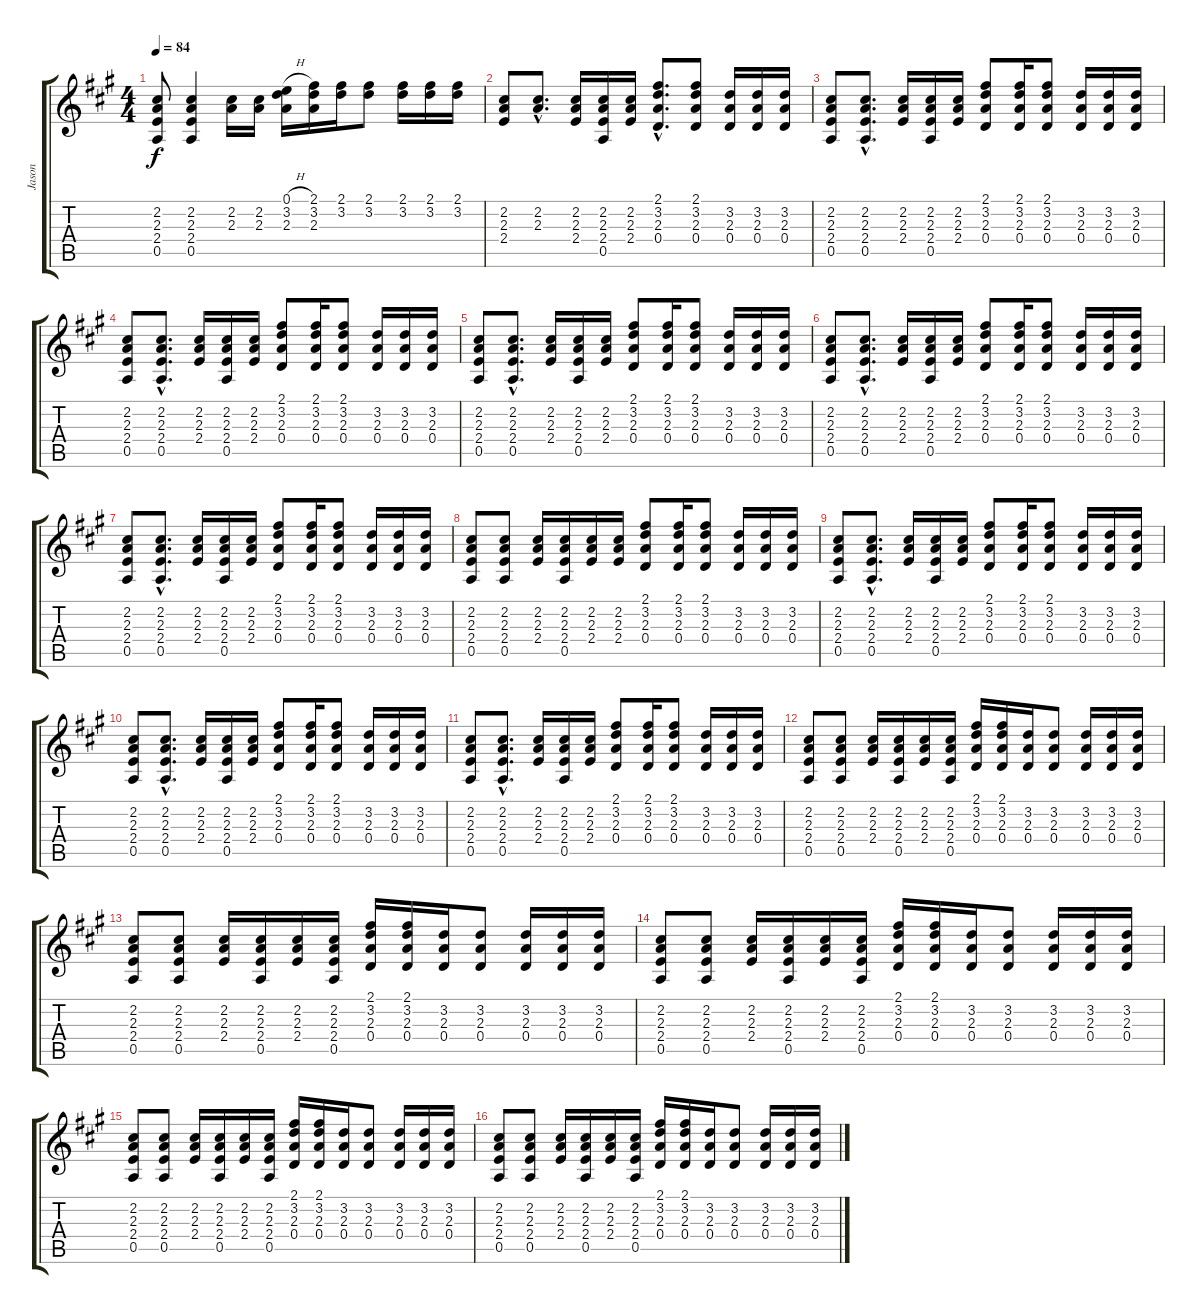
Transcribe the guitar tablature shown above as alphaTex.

\track ("Jason" "Jason") {instrument overdrivenguitar}
\staff {score tabs}
\tuning (E4 B3 G3 D3 A2 E2) {hide}
\ts (4 4)
\tempo 84
\clef g2
\ks a
(2.2 2.3 2.4 0.5).8{dy f volume 16} (2.2 2.3 2.4 0.5).4 (2.2 2.3).16 (2.2 2.3).16 (0.1{h} 3.2 2.3).16 (2.1 3.2 2.3).16 (2.1 3.2).16 (2.1 3.2).8 (2.1 3.2).16 (2.1 3.2).16 (2.1 3.2).16 |
(2.2 2.3 2.4).8 (2.2{hac} 2.3{hac}).8{d} (2.2 2.3 2.4).16 (2.2 2.3 2.4 0.5).16 (2.2 2.3 2.4).16 (2.1{hac} 3.2{hac} 2.3{hac} 0.4{hac}).8{d} (2.1 3.2 2.3 0.4).8 (3.2 2.3 0.4).16 (3.2 2.3 0.4).16 (3.2 2.3 0.4).16 |
(2.2 2.3 2.4 0.5).8 (2.2{hac} 2.3{hac} 2.4{hac} 0.5{hac}).8{d} (2.2 2.3 2.4).16 (2.2 2.3 2.4 0.5).16 (2.2 2.3 2.4).16 (2.1 3.2 2.3 0.4).8 (2.1 3.2 2.3 0.4).16 (2.1 3.2 2.3 0.4).8 (3.2 2.3 0.4).16 (3.2 2.3 0.4).16 (3.2 2.3 0.4).16 |
(2.2 2.3 2.4 0.5).8 (2.2{hac} 2.3{hac} 2.4{hac} 0.5{hac}).8{d} (2.2 2.3 2.4).16 (2.2 2.3 2.4 0.5).16 (2.2 2.3 2.4).16 (2.1 3.2 2.3 0.4).8 (2.1 3.2 2.3 0.4).16 (2.1 3.2 2.3 0.4).8 (3.2 2.3 0.4).16 (3.2 2.3 0.4).16 (3.2 2.3 0.4).16 |
(2.2 2.3 2.4 0.5).8 (2.2{hac} 2.3{hac} 2.4{hac} 0.5{hac}).8{d} (2.2 2.3 2.4).16 (2.2 2.3 2.4 0.5).16 (2.2 2.3 2.4).16 (2.1 3.2 2.3 0.4).8 (2.1 3.2 2.3 0.4).16 (2.1 3.2 2.3 0.4).8 (3.2 2.3 0.4).16 (3.2 2.3 0.4).16 (3.2 2.3 0.4).16 |
(2.2 2.3 2.4 0.5).8 (2.2{hac} 2.3{hac} 2.4{hac} 0.5{hac}).8{d} (2.2 2.3 2.4).16 (2.2 2.3 2.4 0.5).16 (2.2 2.3 2.4).16 (2.1 3.2 2.3 0.4).8 (2.1 3.2 2.3 0.4).16 (2.1 3.2 2.3 0.4).8 (3.2 2.3 0.4).16 (3.2 2.3 0.4).16 (3.2 2.3 0.4).16 |
(2.2 2.3 2.4 0.5).8 (2.2{hac} 2.3{hac} 2.4{hac} 0.5{hac}).8{d} (2.2 2.3 2.4).16 (2.2 2.3 2.4 0.5).16 (2.2 2.3 2.4).16 (2.1 3.2 2.3 0.4).8 (2.1 3.2 2.3 0.4).16 (2.1 3.2 2.3 0.4).8 (3.2 2.3 0.4).16 (3.2 2.3 0.4).16 (3.2 2.3 0.4).16 |
(2.2 2.3 2.4 0.5).8 (2.2 2.3 2.4 0.5).8 (2.2 2.3 2.4).16 (2.2 2.3 2.4 0.5).16 (2.2 2.3 2.4).16 (2.2 2.3 2.4).16 (2.1 3.2 2.3 0.4).8 (2.1 3.2 2.3 0.4).16 (2.1 3.2 2.3 0.4).8 (3.2 2.3 0.4).16 (3.2 2.3 0.4).16 (3.2 2.3 0.4).16 |
(2.2 2.3 2.4 0.5).8 (2.2{hac} 2.3{hac} 2.4{hac} 0.5{hac}).8{d} (2.2 2.3 2.4).16 (2.2 2.3 2.4 0.5).16 (2.2 2.3 2.4).16 (2.1 3.2 2.3 0.4).8 (2.1 3.2 2.3 0.4).16 (2.1 3.2 2.3 0.4).8 (3.2 2.3 0.4).16 (3.2 2.3 0.4).16 (3.2 2.3 0.4).16 |
(2.2 2.3 2.4 0.5).8 (2.2{hac} 2.3{hac} 2.4{hac} 0.5{hac}).8{d} (2.2 2.3 2.4).16 (2.2 2.3 2.4 0.5).16 (2.2 2.3 2.4).16 (2.1 3.2 2.3 0.4).8 (2.1 3.2 2.3 0.4).16 (2.1 3.2 2.3 0.4).8 (3.2 2.3 0.4).16 (3.2 2.3 0.4).16 (3.2 2.3 0.4).16 |
(2.2 2.3 2.4 0.5).8 (2.2{hac} 2.3{hac} 2.4{hac} 0.5{hac}).8{d} (2.2 2.3 2.4).16 (2.2 2.3 2.4 0.5).16 (2.2 2.3 2.4).16 (2.1 3.2 2.3 0.4).8 (2.1 3.2 2.3 0.4).16 (2.1 3.2 2.3 0.4).8 (3.2 2.3 0.4).16 (3.2 2.3 0.4).16 (3.2 2.3 0.4).16 |
(2.2 2.3 2.4 0.5).8 (2.2 2.3 2.4 0.5).8 (2.2 2.3 2.4).16 (2.2 2.3 2.4 0.5).16 (2.2 2.3 2.4).16 (2.2 2.3 2.4 0.5).16 (2.1 3.2 2.3 0.4).16 (2.1 3.2 2.3 0.4).16 (3.2 2.3 0.4).16 (3.2 2.3 0.4).8 (3.2 2.3 0.4).16 (3.2 2.3 0.4).16 (3.2 2.3 0.4).16 |
(2.2 2.3 2.4 0.5).8 (2.2 2.3 2.4 0.5).8 (2.2 2.3 2.4).16 (2.2 2.3 2.4 0.5).16 (2.2 2.3 2.4).16 (2.2 2.3 2.4 0.5).16 (2.1 3.2 2.3 0.4).16 (2.1 3.2 2.3 0.4).16 (3.2 2.3 0.4).16 (3.2 2.3 0.4).8 (3.2 2.3 0.4).16 (3.2 2.3 0.4).16 (3.2 2.3 0.4).16 |
(2.2 2.3 2.4 0.5).8 (2.2 2.3 2.4 0.5).8 (2.2 2.3 2.4).16 (2.2 2.3 2.4 0.5).16 (2.2 2.3 2.4).16 (2.2 2.3 2.4 0.5).16 (2.1 3.2 2.3 0.4).16 (2.1 3.2 2.3 0.4).16 (3.2 2.3 0.4).16 (3.2 2.3 0.4).8 (3.2 2.3 0.4).16 (3.2 2.3 0.4).16 (3.2 2.3 0.4).16 |
(2.2 2.3 2.4 0.5).8 (2.2 2.3 2.4 0.5).8 (2.2 2.3 2.4).16 (2.2 2.3 2.4 0.5).16 (2.2 2.3 2.4).16 (2.2 2.3 2.4 0.5).16 (2.1 3.2 2.3 0.4).16 (2.1 3.2 2.3 0.4).16 (3.2 2.3 0.4).16 (3.2 2.3 0.4).8 (3.2 2.3 0.4).16 (3.2 2.3 0.4).16 (3.2 2.3 0.4).16 |
(2.2 2.3 2.4 0.5).8 (2.2 2.3 2.4 0.5).8 (2.2 2.3 2.4).16 (2.2 2.3 2.4 0.5).16 (2.2 2.3 2.4).16 (2.2 2.3 2.4 0.5).16 (2.1 3.2 2.3 0.4).16 (2.1 3.2 2.3 0.4).16 (3.2 2.3 0.4).16 (3.2 2.3 0.4).8 (3.2 2.3 0.4).16 (3.2 2.3 0.4).16 (3.2 2.3 0.4).16
